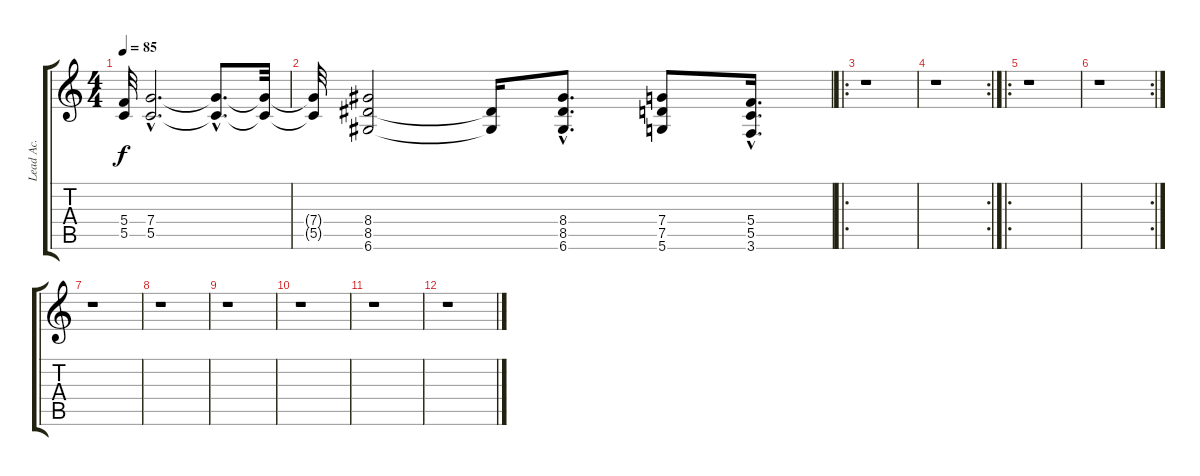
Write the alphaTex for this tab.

\track ("Lead Ac." "Lead Ac.") {instrument acousticguitarsteel}
\staff {score tabs}
\tuning (D4 A3 F3 C3 G2 D2) {hide}
\ts (4 4)
\tempo 85
\clef g2
\ks c
(5.4{t} 5.5{t}).32{dy f} (7.4{hac} 5.5{hac}).2{d} (7.4{hac t} 5.5{hac t}).8{d} (7.4{t} 5.5{t}).32 |
(7.4{t} 5.5{t}).32 (8.4 8.5 6.6).2 (8.5{t} 6.6{t}).16 (8.4{hac} 8.5{hac} 6.6{hac}).8{d} (7.4 7.5 5.6).8 (5.4{hac} 5.5{hac} 3.6{hac}).16{d} |
\ro
r.1 |
\rc 2
r.1 |
\ro
r.1 |
\rc 2
r.1 |
r.1 |
r.1 |
r.1 |
r.1 |
r.1 |
r.1
